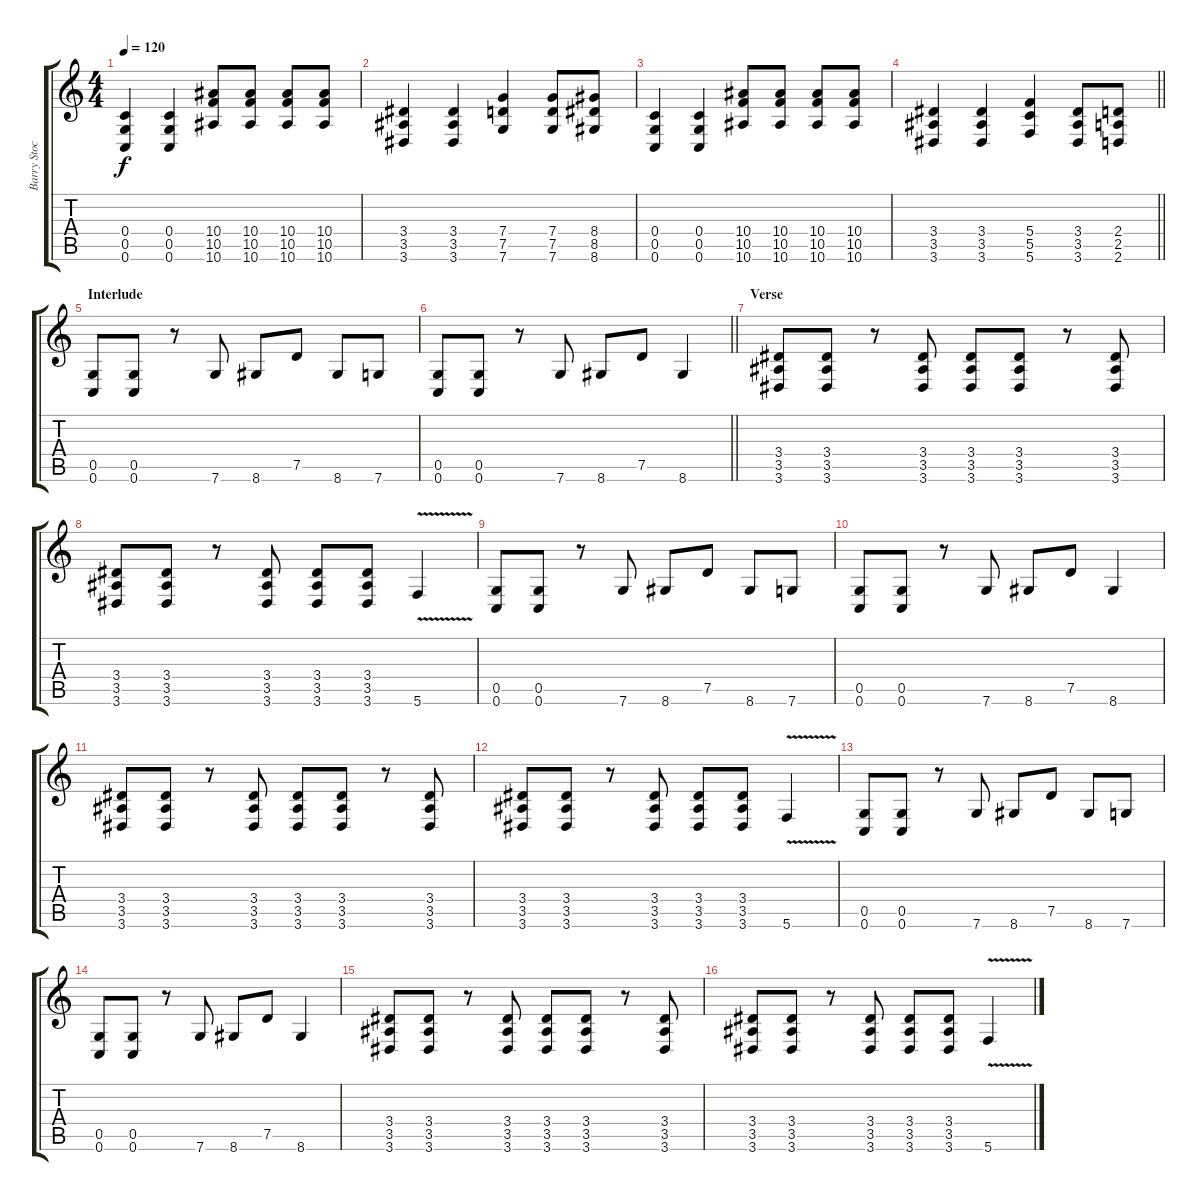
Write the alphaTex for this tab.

\track ("Barry Stock (Guitar 1)" "Barry Stoc") {instrument distortionguitar}
\staff {score tabs}
\tuning (D4 A3 F3 C3 G2 C2) {hide}
\ts (4 4)
\tempo 120
\clef g2
\ks c
(0.4 0.5 0.6).4{dy f} (0.4 0.5 0.6).4 (10.4 10.5 10.6).8 (10.4 10.5 10.6).8 (10.4 10.5 10.6).8 (10.4 10.5 10.6).8 |
(3.4 3.5 3.6).4 (3.4 3.5 3.6).4 (7.4 7.5 7.6).4 (7.4 7.5 7.6).8 (8.4 8.5 8.6).8 |
(0.4 0.5 0.6).4 (0.4 0.5 0.6).4 (10.4 10.5 10.6).8 (10.4 10.5 10.6).8 (10.4 10.5 10.6).8 (10.4 10.5 10.6).8 |
\barLineRight lightlight
(3.4 3.5 3.6).4 (3.4 3.5 3.6).4 (5.4 5.5 5.6).4 (3.4 3.5 3.6).8 (2.4 2.5 2.6).8 |
\section ("" "Interlude")
(0.5 0.6).8 (0.5 0.6).8 r.8 7.6.8 8.6.8 7.5.8 8.6.8 7.6.8 |
\barLineRight lightlight
(0.5 0.6).8 (0.5 0.6).8 r.8 7.6.8 8.6.8 7.5.8 8.6.4 |
\section ("" "Verse")
(3.4 3.5 3.6).8 (3.4 3.5 3.6).8 r.8 (3.4 3.5 3.6).8 (3.4 3.5 3.6).8 (3.4 3.5 3.6).8 r.8 (3.4 3.5 3.6).8 |
(3.4 3.5 3.6).8 (3.4 3.5 3.6).8 r.8 (3.4 3.5 3.6).8 (3.4 3.5 3.6).8 (3.4 3.5 3.6).8 5.6{v}.4 |
(0.5 0.6).8 (0.5 0.6).8 r.8 7.6.8 8.6.8 7.5.8 8.6.8 7.6.8 |
(0.5 0.6).8 (0.5 0.6).8 r.8 7.6.8 8.6.8 7.5.8 8.6.4 |
(3.4 3.5 3.6).8 (3.4 3.5 3.6).8 r.8 (3.4 3.5 3.6).8 (3.4 3.5 3.6).8 (3.4 3.5 3.6).8 r.8 (3.4 3.5 3.6).8 |
(3.4 3.5 3.6).8 (3.4 3.5 3.6).8 r.8 (3.4 3.5 3.6).8 (3.4 3.5 3.6).8 (3.4 3.5 3.6).8 5.6{v}.4 |
(0.5 0.6).8 (0.5 0.6).8 r.8 7.6.8 8.6.8 7.5.8 8.6.8 7.6.8 |
(0.5 0.6).8 (0.5 0.6).8 r.8 7.6.8 8.6.8 7.5.8 8.6.4 |
(3.4 3.5 3.6).8 (3.4 3.5 3.6).8 r.8 (3.4 3.5 3.6).8 (3.4 3.5 3.6).8 (3.4 3.5 3.6).8 r.8 (3.4 3.5 3.6).8 |
(3.4 3.5 3.6).8 (3.4 3.5 3.6).8 r.8 (3.4 3.5 3.6).8 (3.4 3.5 3.6).8 (3.4 3.5 3.6).8 5.6{v}.4
